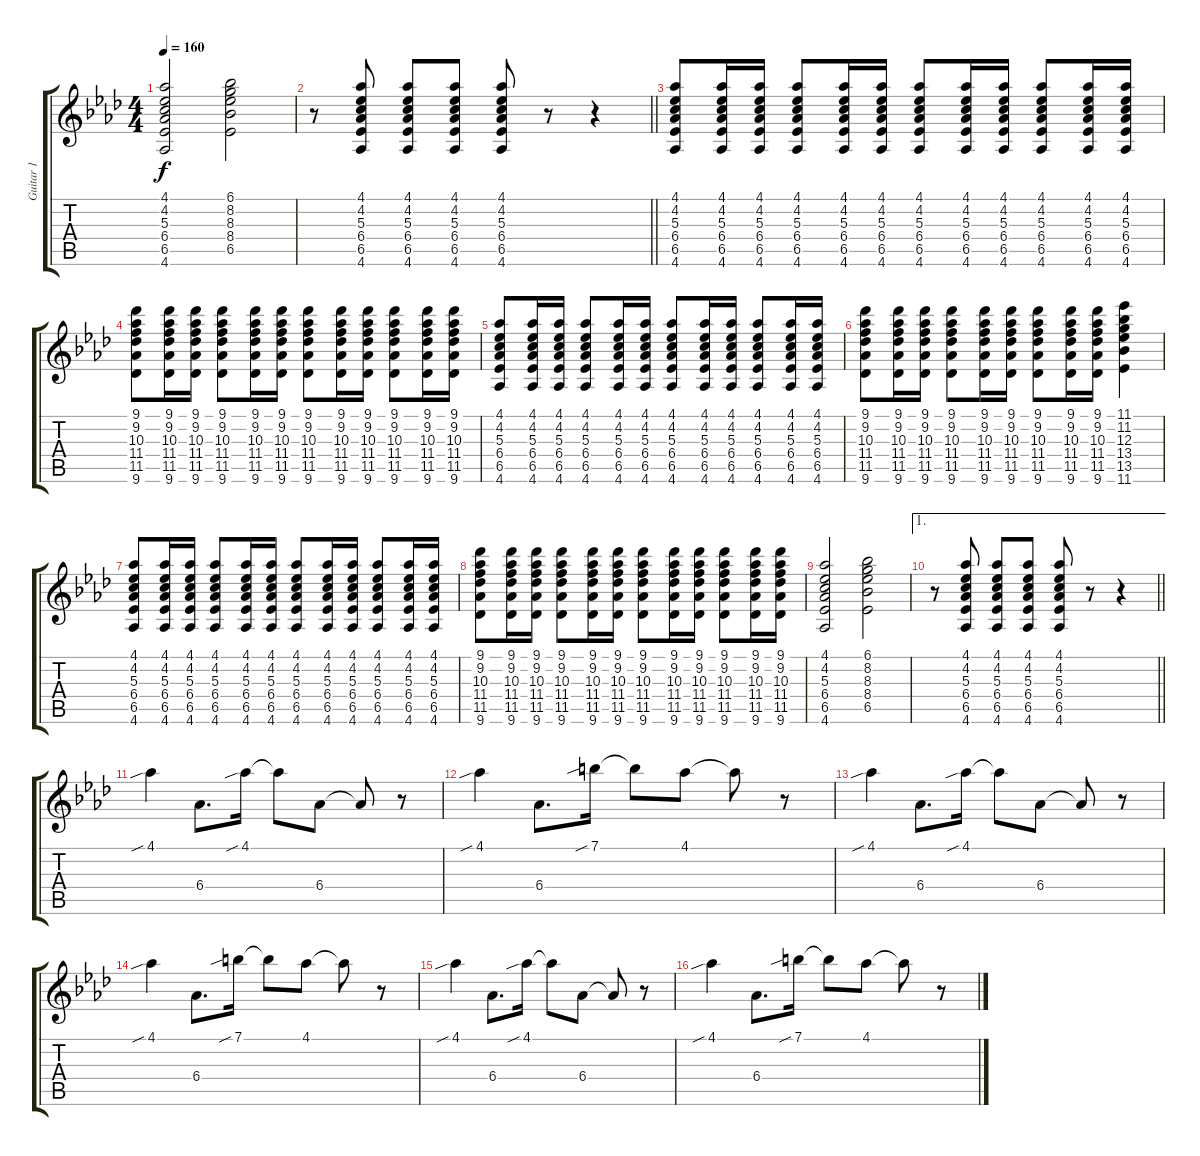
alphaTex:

\track ("Guitar 1" "Guitar 1") {instrument distortionguitar}
\staff {score tabs}
\tuning (E4 B3 G3 D3 A2 E2) {hide}
\ts (4 4)
\tempo 160
\clef g2
\ks ab
(4.1 4.2 5.3 6.4 6.5 4.6).2{dy f} (6.1 8.2 8.3 8.4 6.5).2 |
\barLineRight lightlight
r.8 (4.1 4.2 5.3 6.4 6.5 4.6).8 (4.1 4.2 5.3 6.4 6.5 4.6).8 (4.1 4.2 5.3 6.4 6.5 4.6).8 (4.1 4.2 5.3 6.4 6.5 4.6).8 r.8 r.4 |
(4.1 4.2 5.3 6.4 6.5 4.6).8 (4.1 4.2 5.3 6.4 6.5 4.6).16 (4.1 4.2 5.3 6.4 6.5 4.6).16 (4.1 4.2 5.3 6.4 6.5 4.6).8 (4.1 4.2 5.3 6.4 6.5 4.6).16 (4.1 4.2 5.3 6.4 6.5 4.6).16 (4.1 4.2 5.3 6.4 6.5 4.6).8 (4.1 4.2 5.3 6.4 6.5 4.6).16 (4.1 4.2 5.3 6.4 6.5 4.6).16 (4.1 4.2 5.3 6.4 6.5 4.6).8 (4.1 4.2 5.3 6.4 6.5 4.6).16 (4.1 4.2 5.3 6.4 6.5 4.6).16 |
(9.1 9.2 10.3 11.4 11.5 9.6).8 (9.1 9.2 10.3 11.4 11.5 9.6).16 (9.1 9.2 10.3 11.4 11.5 9.6).16 (9.1 9.2 10.3 11.4 11.5 9.6).8 (9.1 9.2 10.3 11.4 11.5 9.6).16 (9.1 9.2 10.3 11.4 11.5 9.6).16 (9.1 9.2 10.3 11.4 11.5 9.6).8 (9.1 9.2 10.3 11.4 11.5 9.6).16 (9.1 9.2 10.3 11.4 11.5 9.6).16 (9.1 9.2 10.3 11.4 11.5 9.6).8 (9.1 9.2 10.3 11.4 11.5 9.6).16 (9.1 9.2 10.3 11.4 11.5 9.6).16 |
(4.1 4.2 5.3 6.4 6.5 4.6).8 (4.1 4.2 5.3 6.4 6.5 4.6).16 (4.1 4.2 5.3 6.4 6.5 4.6).16 (4.1 4.2 5.3 6.4 6.5 4.6).8 (4.1 4.2 5.3 6.4 6.5 4.6).16 (4.1 4.2 5.3 6.4 6.5 4.6).16 (4.1 4.2 5.3 6.4 6.5 4.6).8 (4.1 4.2 5.3 6.4 6.5 4.6).16 (4.1 4.2 5.3 6.4 6.5 4.6).16 (4.1 4.2 5.3 6.4 6.5 4.6).8 (4.1 4.2 5.3 6.4 6.5 4.6).16 (4.1 4.2 5.3 6.4 6.5 4.6).16 |
(9.1 9.2 10.3 11.4 11.5 9.6).8 (9.1 9.2 10.3 11.4 11.5 9.6).16 (9.1 9.2 10.3 11.4 11.5 9.6).16 (9.1 9.2 10.3 11.4 11.5 9.6).8 (9.1 9.2 10.3 11.4 11.5 9.6).16 (9.1 9.2 10.3 11.4 11.5 9.6).16 (9.1 9.2 10.3 11.4 11.5 9.6).8 (9.1 9.2 10.3 11.4 11.5 9.6).16 (9.1 9.2 10.3 11.4 11.5 9.6).16 (11.1 11.2 12.3 13.4 13.5 11.6).4 |
(4.1 4.2 5.3 6.4 6.5 4.6).8 (4.1 4.2 5.3 6.4 6.5 4.6).16 (4.1 4.2 5.3 6.4 6.5 4.6).16 (4.1 4.2 5.3 6.4 6.5 4.6).8 (4.1 4.2 5.3 6.4 6.5 4.6).16 (4.1 4.2 5.3 6.4 6.5 4.6).16 (4.1 4.2 5.3 6.4 6.5 4.6).8 (4.1 4.2 5.3 6.4 6.5 4.6).16 (4.1 4.2 5.3 6.4 6.5 4.6).16 (4.1 4.2 5.3 6.4 6.5 4.6).8 (4.1 4.2 5.3 6.4 6.5 4.6).16 (4.1 4.2 5.3 6.4 6.5 4.6).16 |
(9.1 9.2 10.3 11.4 11.5 9.6).8 (9.1 9.2 10.3 11.4 11.5 9.6).16 (9.1 9.2 10.3 11.4 11.5 9.6).16 (9.1 9.2 10.3 11.4 11.5 9.6).8 (9.1 9.2 10.3 11.4 11.5 9.6).16 (9.1 9.2 10.3 11.4 11.5 9.6).16 (9.1 9.2 10.3 11.4 11.5 9.6).8 (9.1 9.2 10.3 11.4 11.5 9.6).16 (9.1 9.2 10.3 11.4 11.5 9.6).16 (9.1 9.2 10.3 11.4 11.5 9.6).8 (9.1 9.2 10.3 11.4 11.5 9.6).16 (9.1 9.2 10.3 11.4 11.5 9.6).16 |
(4.1 4.2 5.3 6.4 6.5 4.6).2 (6.1 8.2 8.3 8.4 6.5).2 |
\ae 1
\barLineRight lightlight
r.8 (4.1 4.2 5.3 6.4 6.5 4.6).8 (4.1 4.2 5.3 6.4 6.5 4.6).8 (4.1 4.2 5.3 6.4 6.5 4.6).8 (4.1 4.2 5.3 6.4 6.5 4.6).8 r.8 r.4 |
4.1{sib}.4{volume 16 balance 8} 6.4.8{d} 4.1{sib}.16 4.1{t}.8 6.4.8 6.4{t}.8 r.8 |
4.1{sib}.4 6.4.8{d} 7.1{sib}.16 7.1{t}.8 4.1.8 4.1{t}.8 r.8 |
4.1{sib}.4 6.4.8{d} 4.1{sib}.16 4.1{t}.8 6.4.8 6.4{t}.8 r.8 |
4.1{sib}.4 6.4.8{d} 7.1{sib}.16 7.1{t}.8 4.1.8 4.1{t}.8 r.8 |
4.1{sib}.4 6.4.8{d} 4.1{sib}.16 4.1{t}.8 6.4.8 6.4{t}.8 r.8 |
4.1{sib}.4 6.4.8{d} 7.1{sib}.16 7.1{t}.8 4.1.8 4.1{t}.8 r.8
